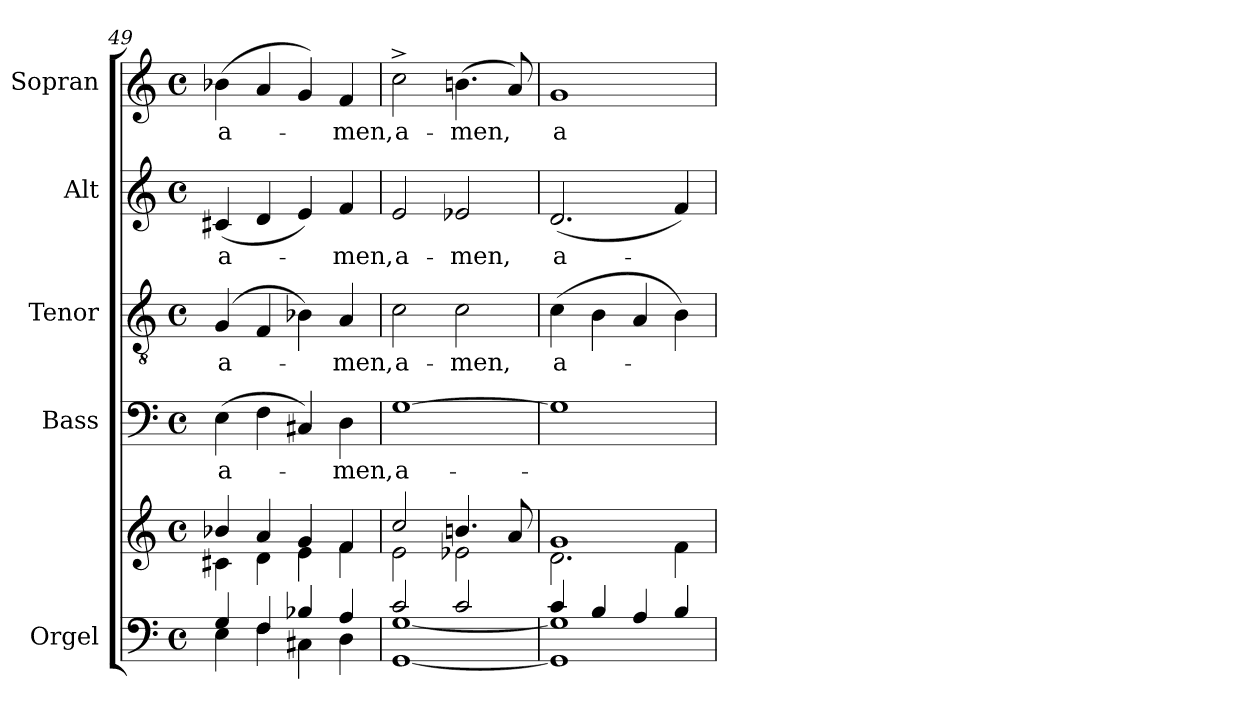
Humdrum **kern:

**kern	**kern	**kern	**text	**kern	**text	**kern	**text	**kern	**text
*part5	*part5	*part4	*part4	*part3	*part3	*part2	*part2	*part1	*part1
*staff6	*staff5	*staff4	*staff4	*staff3	*staff3	*staff2	*staff2	*staff1	*staff1
*I"Orgel	*	*I"Bass	*	*I"Tenor	*	*I"Alt	*	*I"Sopran	*
*I'Org.	*	*I'B	*	*I'T	*	*I'A	*	*I'S	*
*clefF4	*clefG2	*clefF4	*	*clefGv2	*	*clefG2	*	*clefG2	*
*k[]	*k[]	*k[]	*	*k[]	*	*k[]	*	*k[]	*
*C:	*C:	*C:	*	*C:	*	*C:	*	*C:	*
*M4/4	*M4/4	*M4/4	*	*M4/4	*	*M4/4	*	*M4/4	*
*met(c)	*met(c)	*met(c)	*	*met(c)	*	*met(c)	*	*met(c)	*
=49	=49	=49	=49	=49	=49	=49	=49	=49	=49
*^	*^	*	*	*	*	*	*	*	*
!	!	!	!	!	!LO:LY:b	!	!LO:LY:b	!	!LO:LY:b	!	!LO:LY:b
4G/	4E\	4b-X/	4c#X\	(>4E\	a-	(<4G/	a-	(<4c#X/	a-	(<4b-X\	a-
4F/	4F\	4a/	4d\	4F\	.	4F/	.	4d/	.	4a/	.
4B-X/	4C#X\	4g/	4e\	4C#X/)	.	4B-X\)	.	4e/)	.	4g/)	.
!	!	!	!	!	!LO:LY:b	!	!LO:LY:b	!	!LO:LY:b	!	!LO:LY:b
4A/	4D\	4f/	4f\	4D\	-men,	4A/	-men,	4f/	-men,	4f/	-men,
=50	=50	=50	=50	=50	=50	=50	=50	=50	=50	=50	=50
!	!	!	!	!	!LO:LY:b	!	!LO:LY:b	!	!LO:LY:b	!	!LO:LY:b
2c/	[<1GG [<1G	2cc/	2e\	[1G	a-	2c\	a-	2e/	a-	2cc^>\	a-
!	!	!	!	!	!	!	!LO:LY:b	!	!LO:LY:b	!	!LO:LY:b
2c/	.	4.bn/	2e-X\	.	.	2c\	-men,	2e-X/	-men,	(>4.bn\	-men,
.	.	8a/	.	.	.	.	.	.	.	8a/)	.
!!LO:PB:g=z
=51	=51	=51	=51	=51	=51	=51	=51	=51	=51	=51	=51
!	!	!	!	!	!	!	!LO:LY:b	!	!LO:LY:b	!	!LO:LY:b
4c/	1GG] 1G]	1g	2.d\	1G]	.	(>4c\	a-	(<2.d/	a-	1g	a-
4B/	.	.	.	.	.	4B\	.	.	.	.	.
4A/	.	.	.	.	.	4A/	.	.	.	.	.
4B/	.	.	4f\	.	.	4B\)	.	4f/)	.	.	.
*v	*v	*	*	*	*	*	*	*	*	*	*
*	*v	*v	*	*	*	*	*	*	*	*
=	=	=	=	=	=	=	=	=	=
*-	*-	*-	*-	*-	*-	*-	*-	*-	*-
